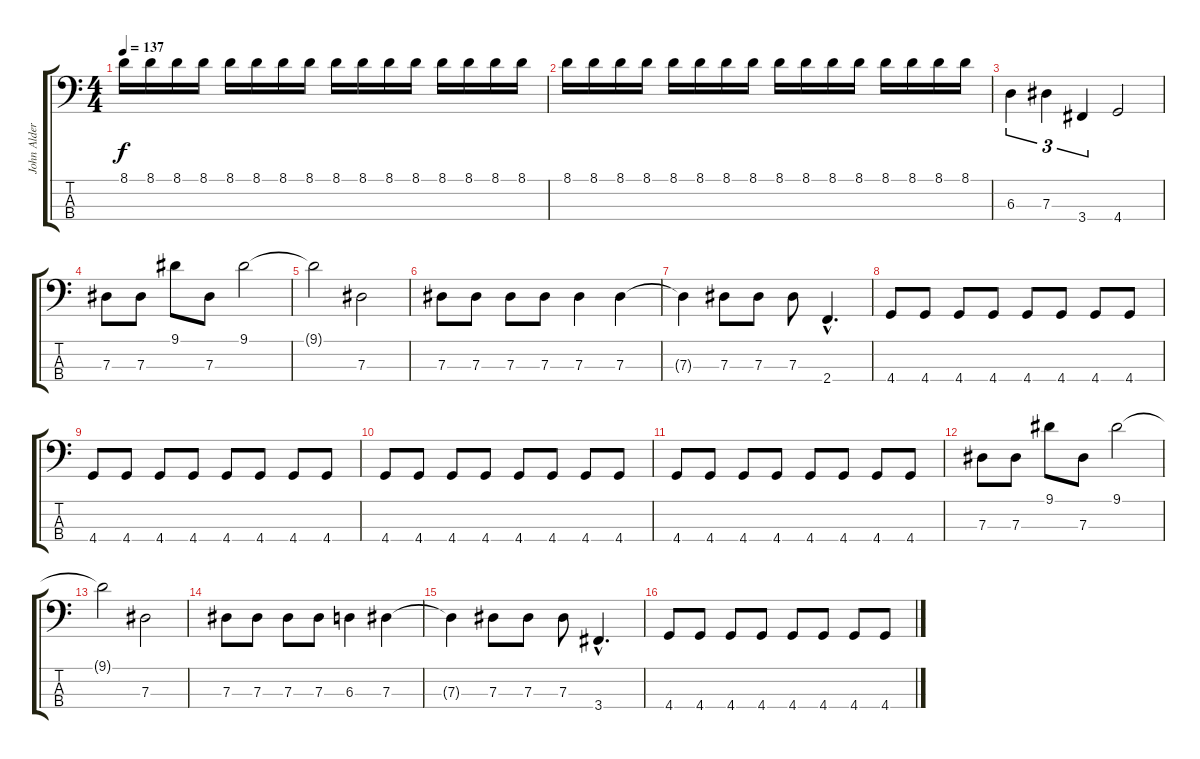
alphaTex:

\track ("John Alderete" "John Alder") {instrument electricbassfinger}
\staff {score tabs}
\tuning (Gb2 Db2 Ab1 Eb1) {hide}
\ts (4 4)
\tempo 137
\clef f4
\ks c
8.1.16{dy f} 8.1.16 8.1.16 8.1.16 8.1.16 8.1.16 8.1.16 8.1.16 8.1.16 8.1.16 8.1.16 8.1.16 8.1.16 8.1.16 8.1.16 8.1.16 |
8.1.16 8.1.16 8.1.16 8.1.16 8.1.16 8.1.16 8.1.16 8.1.16 8.1.16 8.1.16 8.1.16 8.1.16 8.1.16 8.1.16 8.1.16 8.1.16 |
6.3.4{tu (3 2)} 7.3.4{tu (3 2)} 3.4.4{tu (3 2)} 4.4.2 |
7.3.8 7.3.8 9.1.8 7.3.8 9.1.2 |
9.1{t}.2 7.3.2 |
7.3.8 7.3.8 7.3.8 7.3.8 7.3.4 7.3.4 |
7.3{t}.4 7.3.8 7.3.8 7.3.8 2.4{hac}.4{d} |
4.4.8 4.4.8 4.4.8 4.4.8 4.4.8 4.4.8 4.4.8 4.4.8 |
4.4.8 4.4.8 4.4.8 4.4.8 4.4.8 4.4.8 4.4.8 4.4.8 |
4.4.8 4.4.8 4.4.8 4.4.8 4.4.8 4.4.8 4.4.8 4.4.8 |
4.4.8 4.4.8 4.4.8 4.4.8 4.4.8 4.4.8 4.4.8 4.4.8 |
7.3.8 7.3.8 9.1.8 7.3.8 9.1.2 |
9.1{t}.2 7.3.2 |
7.3.8 7.3.8 7.3.8 7.3.8 6.3.4 7.3.4 |
7.3{t}.4 7.3.8 7.3.8 7.3.8 3.4{hac}.4{d} |
4.4.8 4.4.8 4.4.8 4.4.8 4.4.8 4.4.8 4.4.8 4.4.8
